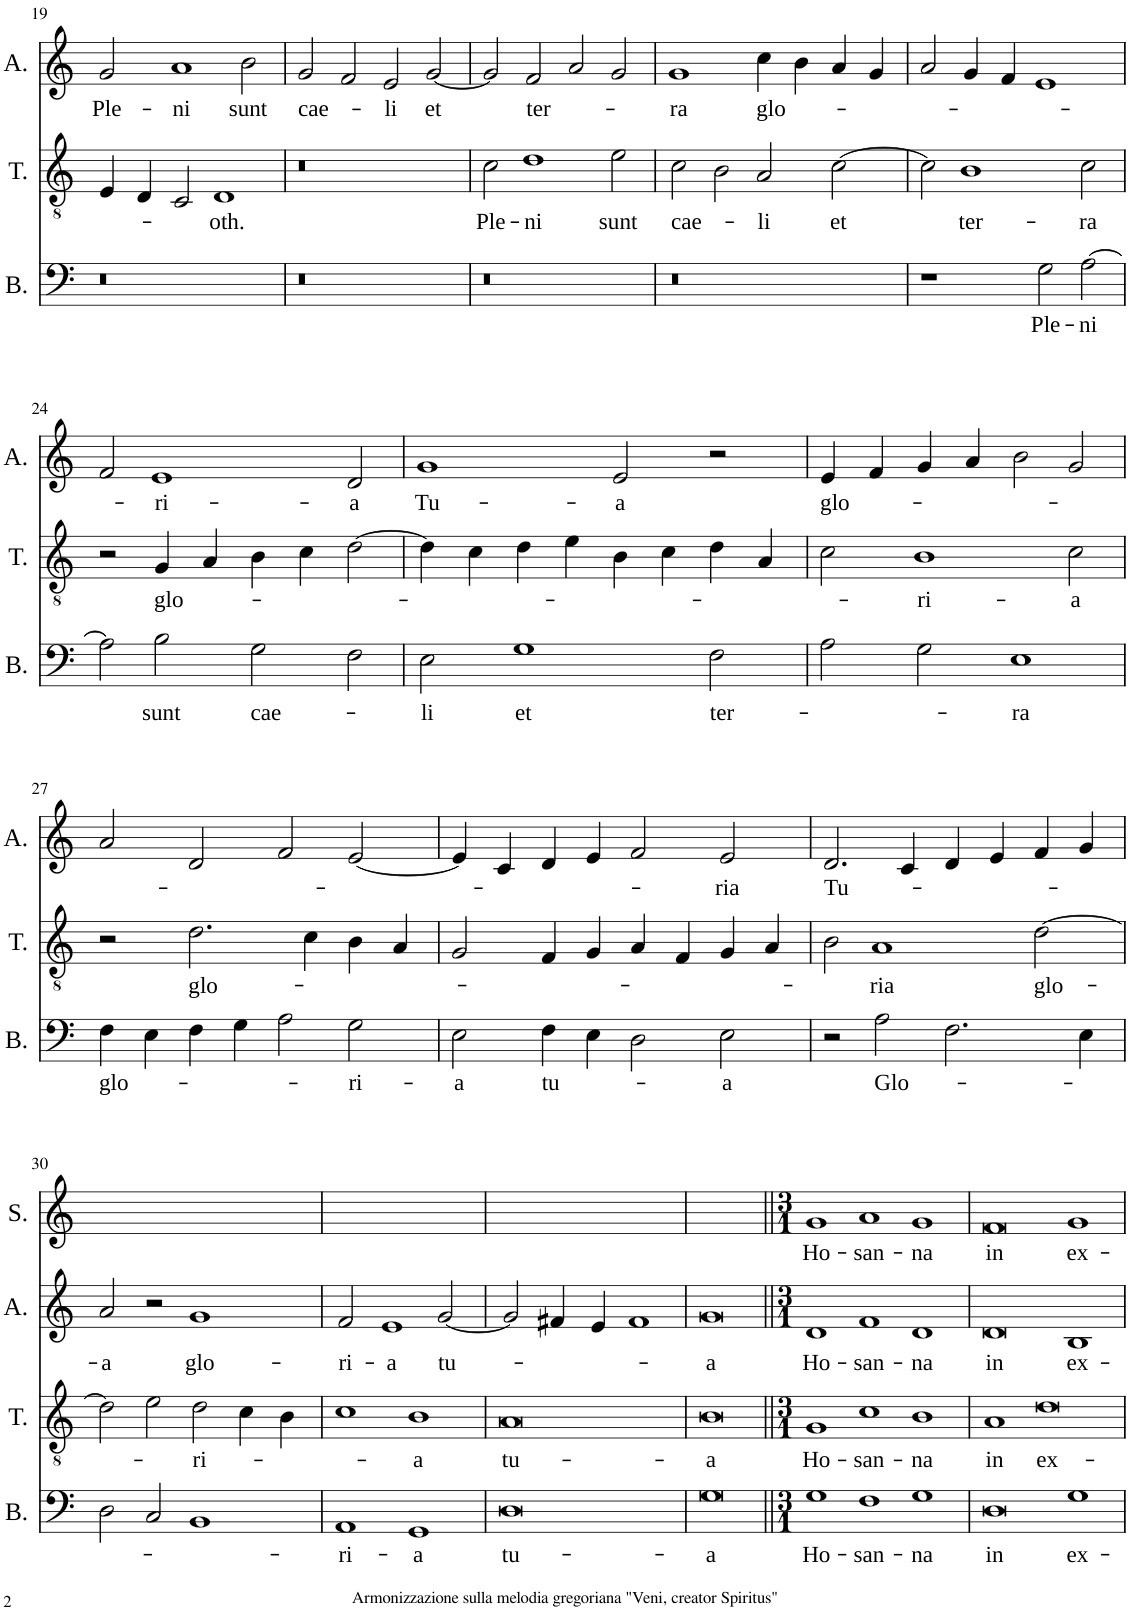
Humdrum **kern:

**kern	**text	**kern	**text	**kern	**text	**kern	**text
*part4	*part4	*part3	*part3	*part2	*part2	*part1	*part1
*staff4	*staff4	*staff3	*staff3	*staff2	*staff2	*staff1	*staff1
*I"Bass	*	*I"Tenor	*	*I"Alto	*	*I"Soprano	*
*I'B.	*	*I'T.	*	*I'A.	*	*I'S.	*
!!LO:PB:g=z
*clefF4	*	*clefGv2	*	*clefG2	*	*clefG2	*
*k[]	*	*k[]	*	*k[]	*	*k[]	*
*M2/1	*	*M2/1	*	*M2/1	*	*M2/1	*
=19	=19	=19	=19	=19	=19	=19	=19
!	!	!	!	!	!LO:LY:b	!	!
0r	.	4E/	.	2g/	Ple-	0ryy	.
.	.	4D/	.	.	.	.	.
!	!	!	!	!	!LO:LY:b	!	!
.	.	2C/	.	1a	-ni	.	.
!	!	!	!LO:LY:b	!	!	!	!
.	.	1D	-oth.	.	.	.	.
!	!	!	!	!	!LO:LY:b	!	!
.	.	.	.	2b\	sunt	.	.
=20	=20	=20	=20	=20	=20	=20	=20
!	!	!	!	!	!LO:LY:b	!	!
0r	.	0r	.	2g/	cae-	0ryy	.
.	.	.	.	2f/	.	.	.
!	!	!	!	!	!LO:LY:b	!	!
.	.	.	.	2e/	-li	.	.
!	!	!	!	!	!LO:LY:b	!	!
.	.	.	.	[2g/	et	.	.
=21	=21	=21	=21	=21	=21	=21	=21
!	!	!	!LO:LY:b	!	!	!	!
0r	.	2c\	Ple-	2g/]	.	0ryy	.
!	!	!	!LO:LY:b	!	!LO:LY:b	!	!
.	.	1d	-ni	2f/	ter-	.	.
.	.	.	.	2a/	.	.	.
!	!	!	!LO:LY:b	!	!	!	!
.	.	2e\	sunt	2g/	.	.	.
=22	=22	=22	=22	=22	=22	=22	=22
!	!	!	!LO:LY:b	!	!LO:LY:b	!	!
0r	.	2c\	cae-	1g	-ra	0ryy	.
.	.	2B\	.	.	.	.	.
!	!	!	!LO:LY:b	!	!LO:LY:b	!	!
.	.	2A/	-li	4cc\	glo-	.	.
.	.	.	.	4b\	.	.	.
!	!	!	!LO:LY:b	!	!	!	!
.	.	[2c\	et	4a/	.	.	.
.	.	.	.	4g/	.	.	.
=23	=23	=23	=23	=23	=23	=23	=23
1r	.	2c\]	.	2a/	.	0ryy	.
!	!	!	!LO:LY:b	!	!	!	!
.	.	1B	ter-	4g/	.	.	.
.	.	.	.	4f/	.	.	.
!	!LO:LY:b	!	!	!	!	!	!
2G\	Ple-	.	.	1e	.	.	.
!	!LO:LY:b	!	!LO:LY:b	!	!	!	!
[2A\	-ni	2c\	-ra	.	.	.	.
!!LO:LB:g=z
=24	=24	=24	=24	=24	=24	=24	=24
2A\]	.	2r	.	2f/	.	0ryy	.
!	!LO:LY:b	!	!LO:LY:b	!	!LO:LY:b	!	!
2B\	sunt	4G/	glo-	1e	-ri-	.	.
.	.	4A/	.	.	.	.	.
!	!LO:LY:b	!	!	!	!	!	!
2G\	cae-	4B\	.	.	.	.	.
.	.	4c\	.	.	.	.	.
!	!	!	!	!	!LO:LY:b	!	!
2F\	.	[2d\	.	2d/	-a	.	.
=25	=25	=25	=25	=25	=25	=25	=25
!	!LO:LY:b	!	!	!	!LO:LY:b	!	!
2E\	-li	4d\]	.	1g	Tu-	0ryy	.
.	.	4c\	.	.	.	.	.
!	!LO:LY:b	!	!	!	!	!	!
1G	et	4d\	.	.	.	.	.
.	.	4e\	.	.	.	.	.
!	!	!	!	!	!LO:LY:b	!	!
.	.	4B\	.	2e/	-a	.	.
.	.	4c\	.	.	.	.	.
!	!LO:LY:b	!	!	!	!	!	!
2F\	ter-	4d\	.	2r	.	.	.
.	.	4A/	.	.	.	.	.
=26	=26	=26	=26	=26	=26	=26	=26
!	!	!	!	!	!LO:LY:b	!	!
2A\	.	2c\	.	4e/	glo-	0ryy	.
.	.	.	.	4f/	.	.	.
!	!	!	!LO:LY:b	!	!	!	!
2G\	.	1B	-ri-	4g/	.	.	.
.	.	.	.	4a/	.	.	.
!	!LO:LY:b	!	!	!	!	!	!
1E	-ra	.	.	2b\	.	.	.
!	!	!	!LO:LY:b	!	!	!	!
.	.	2c\	-a	2g/	.	.	.
!!LO:LB:g=z
=27	=27	=27	=27	=27	=27	=27	=27
!	!LO:LY:b	!	!	!	!	!	!
4F\	glo-	2r	.	2a/	.	0ryy	.
4E\	.	.	.	.	.	.	.
!	!	!	!LO:LY:b	!	!	!	!
4F\	.	2.d\	glo-	2d/	.	.	.
4G\	.	.	.	.	.	.	.
2A\	.	.	.	2f/	.	.	.
.	.	4c\	.	.	.	.	.
!	!LO:LY:b	!	!	!	!	!	!
2G\	-ri-	4B\	.	[2e/	.	.	.
.	.	4A/	.	.	.	.	.
=28	=28	=28	=28	=28	=28	=28	=28
!	!LO:LY:b	!	!	!	!	!	!
2E\	-a	2G/	.	4e/]	.	0ryy	.
.	.	.	.	4c/	.	.	.
!	!LO:LY:b	!	!	!	!	!	!
4F\	tu-	4F/	.	4d/	.	.	.
4E\	.	4G/	.	4e/	.	.	.
2D\	.	4A/	.	2f/	.	.	.
.	.	4F/	.	.	.	.	.
!	!LO:LY:b	!	!	!	!LO:LY:b	!	!
2E\	-a	4G/	.	2e/	-ria	.	.
.	.	4A/	.	.	.	.	.
=29	=29	=29	=29	=29	=29	=29	=29
!	!	!	!	!	!LO:LY:b	!	!
2r	.	2B\	.	2.d/	Tu-	0ryy	.
!	!LO:LY:b	!	!LO:LY:b	!	!	!	!
2A\	Glo-	1A	-ria	.	.	.	.
.	.	.	.	4c/	.	.	.
2.F\	.	.	.	4d/	.	.	.
.	.	.	.	4e/	.	.	.
!	!	!	!LO:LY:b	!	!	!	!
.	.	[2d\	glo-	4f/	.	.	.
4E\	.	.	.	4g/	.	.	.
!!LO:LB:g=z
=30	=30	=30	=30	=30	=30	=30	=30
!	!	!	!	!	!LO:LY:b	!	!
2D\	.	2d\]	.	2a/	-a	0ryy	.
2C/	.	2e\	.	2r	.	.	.
!	!	!	!LO:LY:b	!	!LO:LY:b	!	!
1BB	.	2d\	-ri-	1g	glo-	.	.
.	.	4c\	.	.	.	.	.
.	.	4B\	.	.	.	.	.
=31	=31	=31	=31	=31	=31	=31	=31
!	!LO:LY:b	!	!	!	!LO:LY:b	!	!
1AA	-ri-	1c	.	2f/	-ri-	0ryy	.
!	!	!	!	!	!LO:LY:b	!	!
.	.	.	.	1e	-a	.	.
!	!LO:LY:b	!	!LO:LY:b	!	!	!	!
1GG	-a	1B	-a	.	.	.	.
!	!	!	!	!	!LO:LY:b	!	!
.	.	.	.	[2g/	tu-	.	.
=32	=32	=32	=32	=32	=32	=32	=32
!	!LO:LY:b	!	!LO:LY:b	!	!	!	!
0D	tu-	0A	tu-	2g/]	.	0ryy	.
.	.	.	.	4f#X/	.	.	.
.	.	.	.	4e/	.	.	.
.	.	.	.	1f#	.	.	.
=33	=33	=33	=33	=33	=33	=33	=33
!	!LO:LY:b	!	!LO:LY:b	!	!LO:LY:b	!	!
0G	-a	0B	-a	0g	-a	0ryy	.
=34||	=34||	=34||	=34||	=34||	=34||	=34||	=34||
*M3/1	*	*M3/1	*	*M3/1	*	*M3/1	*
!	!LO:LY:b	!	!LO:LY:b	!	!LO:LY:b	!	!LO:LY:b
1G	Ho-	1G	Ho-	1d	Ho-	1g	Ho-
!	!LO:LY:b	!	!LO:LY:b	!	!LO:LY:b	!	!LO:LY:b
1F	-san-	1c	-san-	1f	-san-	1a	-san-
!	!LO:LY:b	!	!LO:LY:b	!	!LO:LY:b	!	!LO:LY:b
1G	-na	1B	-na	1d	-na	1g	-na
=35	=35	=35	=35	=35	=35	=35	=35
!	!LO:LY:b	!	!LO:LY:b	!	!LO:LY:b	!	!LO:LY:b
0D	in	1A	in	0d	in	0f	in
!	!	!	!LO:LY:b	!	!	!	!
.	.	0d	ex-	.	.	.	.
!	!LO:LY:b	!	!	!	!LO:LY:b	!	!LO:LY:b
1G	ex-	.	.	1B	ex-	1g	ex-
=	=	=	=	=	=	=	=
*-	*-	*-	*-	*-	*-	*-	*-
